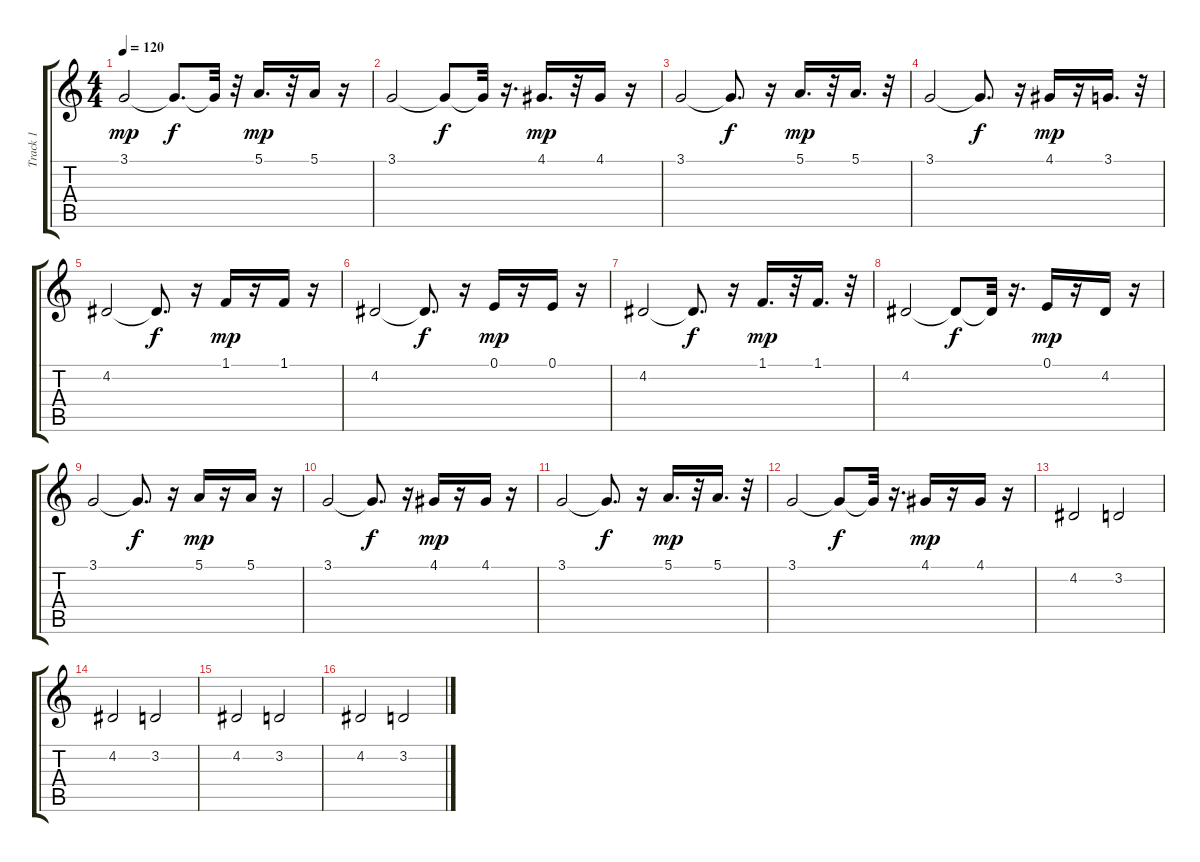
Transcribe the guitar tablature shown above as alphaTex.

\track ("Track 1" "Track 1") {instrument lead1square}
\staff {score tabs}
\tuning (E4 B3 G3 D3 A2 E2) {hide}
\ts (4 4)
\tempo 120
\clef g2
\ks c
3.1.2{dy mp} 3.1{t}.8{d dy f} 3.1{t}.32 r.32 5.1.16{d dy mp} r.32 5.1.16 r.16 |
3.1.2 3.1{t}.8{dy f} 3.1{t}.32 r.16{d} 4.1.16{d dy mp} r.32 4.1.16 r.16 |
3.1.2 3.1{t}.8{d dy f} r.16 5.1.16{d dy mp} r.32 5.1.16{d} r.32 |
3.1.2 3.1{t}.8{d dy f} r.16 4.1.16{dy mp} r.16 3.1.16{d} r.32 |
4.2.2 4.2{t}.8{d dy f} r.16 1.1.16{dy mp} r.16 1.1.16 r.16 |
4.2.2 4.2{t}.8{d dy f} r.16 0.1.16{dy mp} r.16 0.1.16 r.16 |
4.2.2 4.2{t}.8{d dy f} r.16 1.1.16{d dy mp} r.32 1.1.16{d} r.32 |
4.2.2 4.2{t}.8{dy f} 4.2{t}.32 r.16{d} 0.1.16{dy mp} r.16 4.2.16 r.16 |
3.1.2 3.1{t}.8{d dy f} r.16 5.1.16{dy mp} r.16 5.1.16 r.16 |
3.1.2 3.1{t}.8{d dy f} r.16 4.1.16{dy mp} r.16 4.1.16 r.16 |
3.1.2 3.1{t}.8{d dy f} r.16 5.1.16{d dy mp} r.32 5.1.16{d} r.32 |
3.1.2 3.1{t}.8{dy f} 3.1{t}.32 r.16{d} 4.1.16{dy mp} r.16 4.1.16 r.16 |
4.2.2 3.2.2 |
4.2.2 3.2.2 |
4.2.2 3.2.2 |
4.2.2 3.2.2
